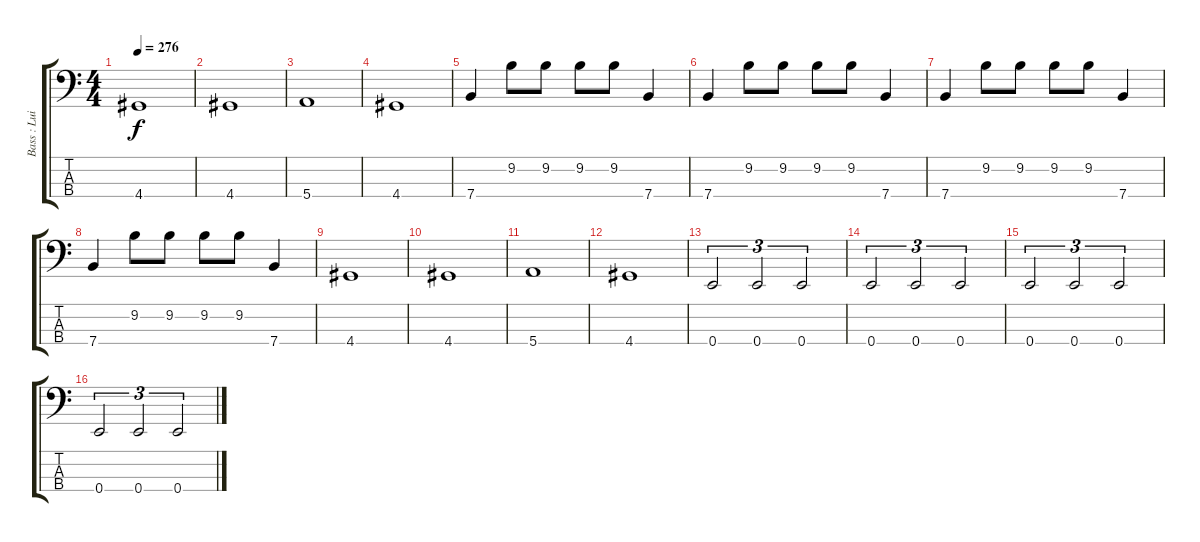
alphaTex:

\track ("Bass : Luis Mariutti" "Bass : Lui") {instrument slapbass1}
\staff {score tabs}
\tuning (G2 D2 A1 E1) {hide}
\ts (4 4)
\tempo 276
\clef f4
\ks c
4.4.1{dy f} |
4.4.1 |
5.4.1 |
4.4.1 |
7.4.4 9.2.8 9.2.8 9.2.8 9.2.8 7.4.4 |
7.4.4 9.2.8 9.2.8 9.2.8 9.2.8 7.4.4 |
7.4.4 9.2.8 9.2.8 9.2.8 9.2.8 7.4.4 |
7.4.4 9.2.8 9.2.8 9.2.8 9.2.8 7.4.4 |
4.4.1 |
4.4.1 |
5.4.1 |
4.4.1 |
0.4.2{tu (3 2)} 0.4.2{tu (3 2)} 0.4.2{tu (3 2)} |
0.4.2{tu (3 2)} 0.4.2{tu (3 2)} 0.4.2{tu (3 2)} |
0.4.2{tu (3 2)} 0.4.2{tu (3 2)} 0.4.2{tu (3 2)} |
0.4.2{tu (3 2)} 0.4.2{tu (3 2)} 0.4.2{tu (3 2)}
